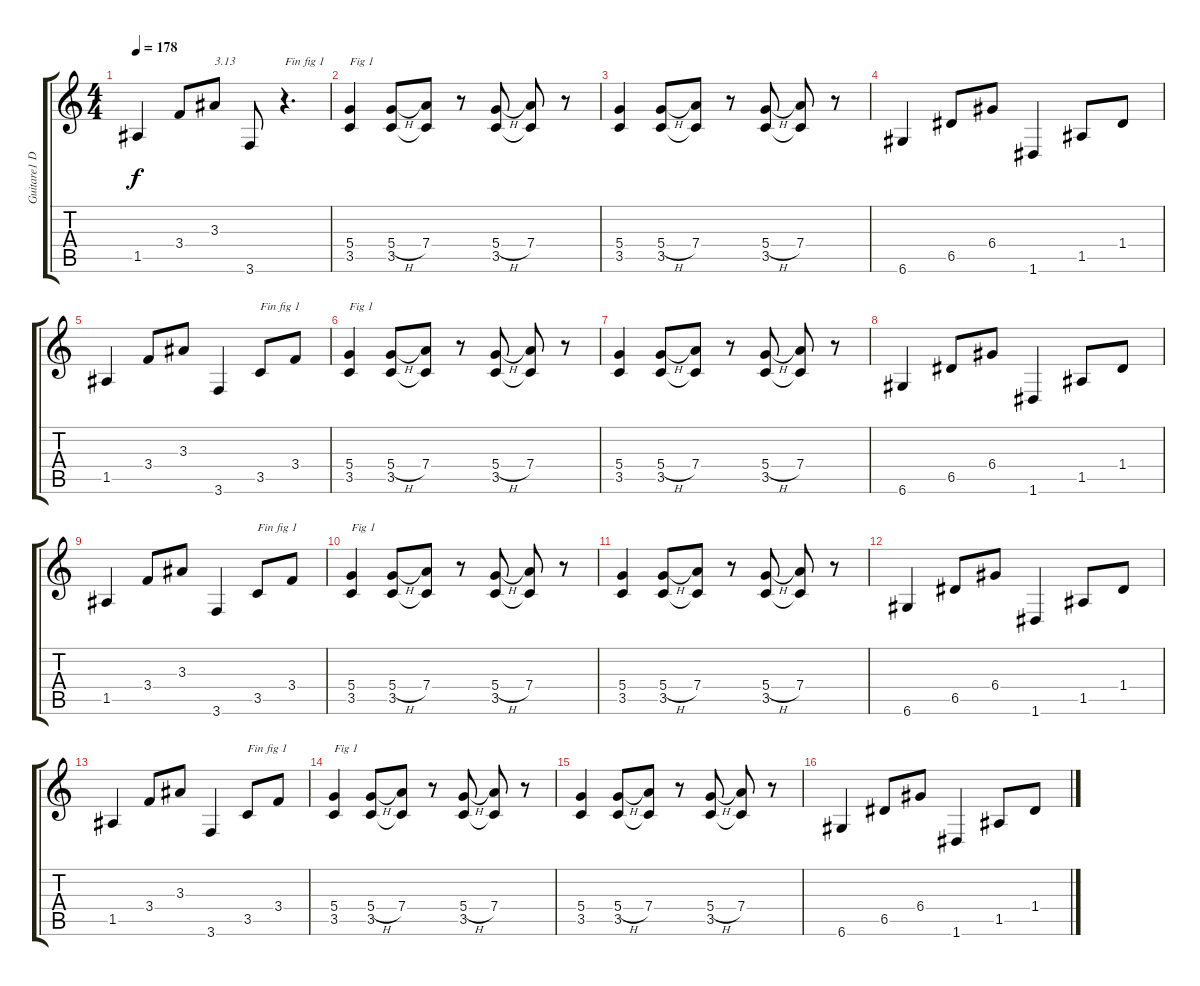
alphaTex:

\track ("Guitare1 Dr-D" "Guitare1 D") {instrument distortionguitar}
\staff {score tabs}
\tuning (E4 B3 G3 D3 A2 D2) {hide}
\ts (4 4)
\tempo 178
\clef g2
\ks c
1.5.4{dy f} 3.4.8 3.3.8{txt "3.13"} 3.6.8 r.4{d txt "Fin fig 1"} |
(5.4 3.5).4{txt "Fig 1"} (5.4{h} 3.5).8 (7.4 3.5{t}).8 r.8 (5.4{h} 3.5).8 (7.4 3.5{t}).8 r.8 |
(5.4 3.5).4 (5.4{h} 3.5).8 (7.4 3.5{t}).8 r.8 (5.4{h} 3.5).8 (7.4 3.5{t}).8 r.8 |
6.6.4 6.5.8 6.4.8 1.6.4 1.5.8 1.4.8 |
1.5.4 3.4.8 3.3.8 3.6.4 3.5.8{txt "Fin fig 1"} 3.4.8 |
(5.4 3.5).4{txt "Fig 1"} (5.4{h} 3.5).8 (7.4 3.5{t}).8 r.8 (5.4{h} 3.5).8 (7.4 3.5{t}).8 r.8 |
(5.4 3.5).4 (5.4{h} 3.5).8 (7.4 3.5{t}).8 r.8 (5.4{h} 3.5).8 (7.4 3.5{t}).8 r.8 |
6.6.4 6.5.8 6.4.8 1.6.4 1.5.8 1.4.8 |
1.5.4 3.4.8 3.3.8 3.6.4 3.5.8{txt "Fin fig 1"} 3.4.8 |
(5.4 3.5).4{txt "Fig 1"} (5.4{h} 3.5).8 (7.4 3.5{t}).8 r.8 (5.4{h} 3.5).8 (7.4 3.5{t}).8 r.8 |
(5.4 3.5).4 (5.4{h} 3.5).8 (7.4 3.5{t}).8 r.8 (5.4{h} 3.5).8 (7.4 3.5{t}).8 r.8 |
6.6.4 6.5.8 6.4.8 1.6.4 1.5.8 1.4.8 |
1.5.4 3.4.8 3.3.8 3.6.4 3.5.8{txt "Fin fig 1"} 3.4.8 |
(5.4 3.5).4{txt "Fig 1"} (5.4{h} 3.5).8 (7.4 3.5{t}).8 r.8 (5.4{h} 3.5).8 (7.4 3.5{t}).8 r.8 |
(5.4 3.5).4 (5.4{h} 3.5).8 (7.4 3.5{t}).8 r.8 (5.4{h} 3.5).8 (7.4 3.5{t}).8 r.8 |
6.6.4 6.5.8 6.4.8 1.6.4 1.5.8 1.4.8
